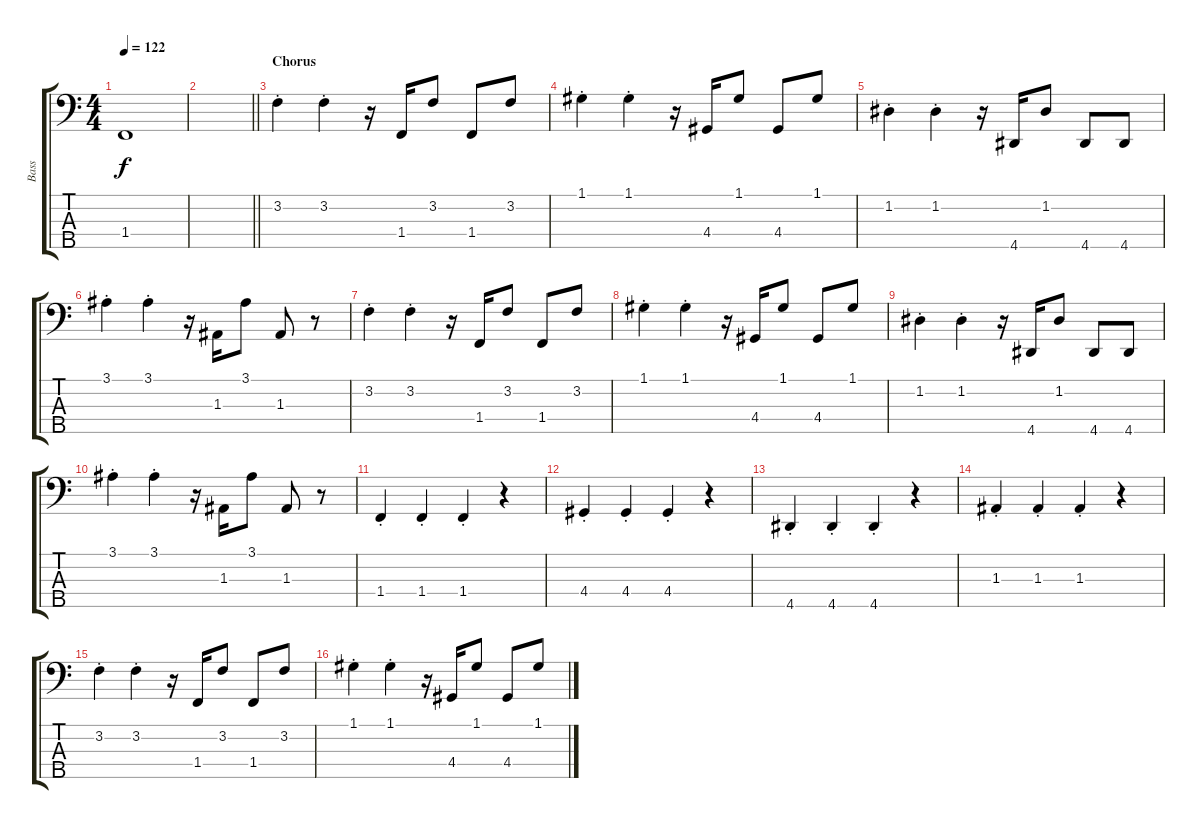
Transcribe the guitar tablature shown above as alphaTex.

\track ("Bass" "Bass") {instrument electricbassfinger}
\staff {score tabs}
\tuning (G2 D2 A1 E1 B0) {hide}
\ts (4 4)
\tempo 122
\clef f4
\ks c
1.4.1{dy f} |
\barLineRight lightlight
|
\section ("" "Chorus")
3.2{st}.4{volume 15} 3.2{st}.4 r.16 1.4.16 3.2.8 1.4.8 3.2.8 |
1.1{st}.4 1.1{st}.4 r.16 4.4.16 1.1.8 4.4.8 1.1.8 |
1.2{st}.4 1.2{st}.4 r.16 4.5.16 1.2.8 4.5.8 4.5.8 |
3.1{st}.4 3.1{st}.4 r.16 1.3.16 3.1.8 1.3.8 r.8 |
3.2{st}.4 3.2{st}.4 r.16 1.4.16 3.2.8 1.4.8 3.2.8 |
1.1{st}.4 1.1{st}.4 r.16 4.4.16 1.1.8 4.4.8 1.1.8 |
1.2{st}.4 1.2{st}.4 r.16 4.5.16 1.2.8 4.5.8 4.5.8 |
3.1{st}.4 3.1{st}.4 r.16 1.3.16 3.1.8 1.3.8 r.8 |
1.4{st}.4 1.4{st}.4 1.4{st}.4 r.4 |
4.4{st}.4 4.4{st}.4 4.4{st}.4 r.4 |
4.5{st}.4 4.5{st}.4 4.5{st}.4 r.4 |
1.3{st}.4 1.3{st}.4 1.3{st}.4 r.4 |
3.2{st}.4 3.2{st}.4 r.16 1.4.16 3.2.8 1.4.8 3.2.8 |
1.1{st}.4 1.1{st}.4 r.16 4.4.16 1.1.8 4.4.8 1.1.8
